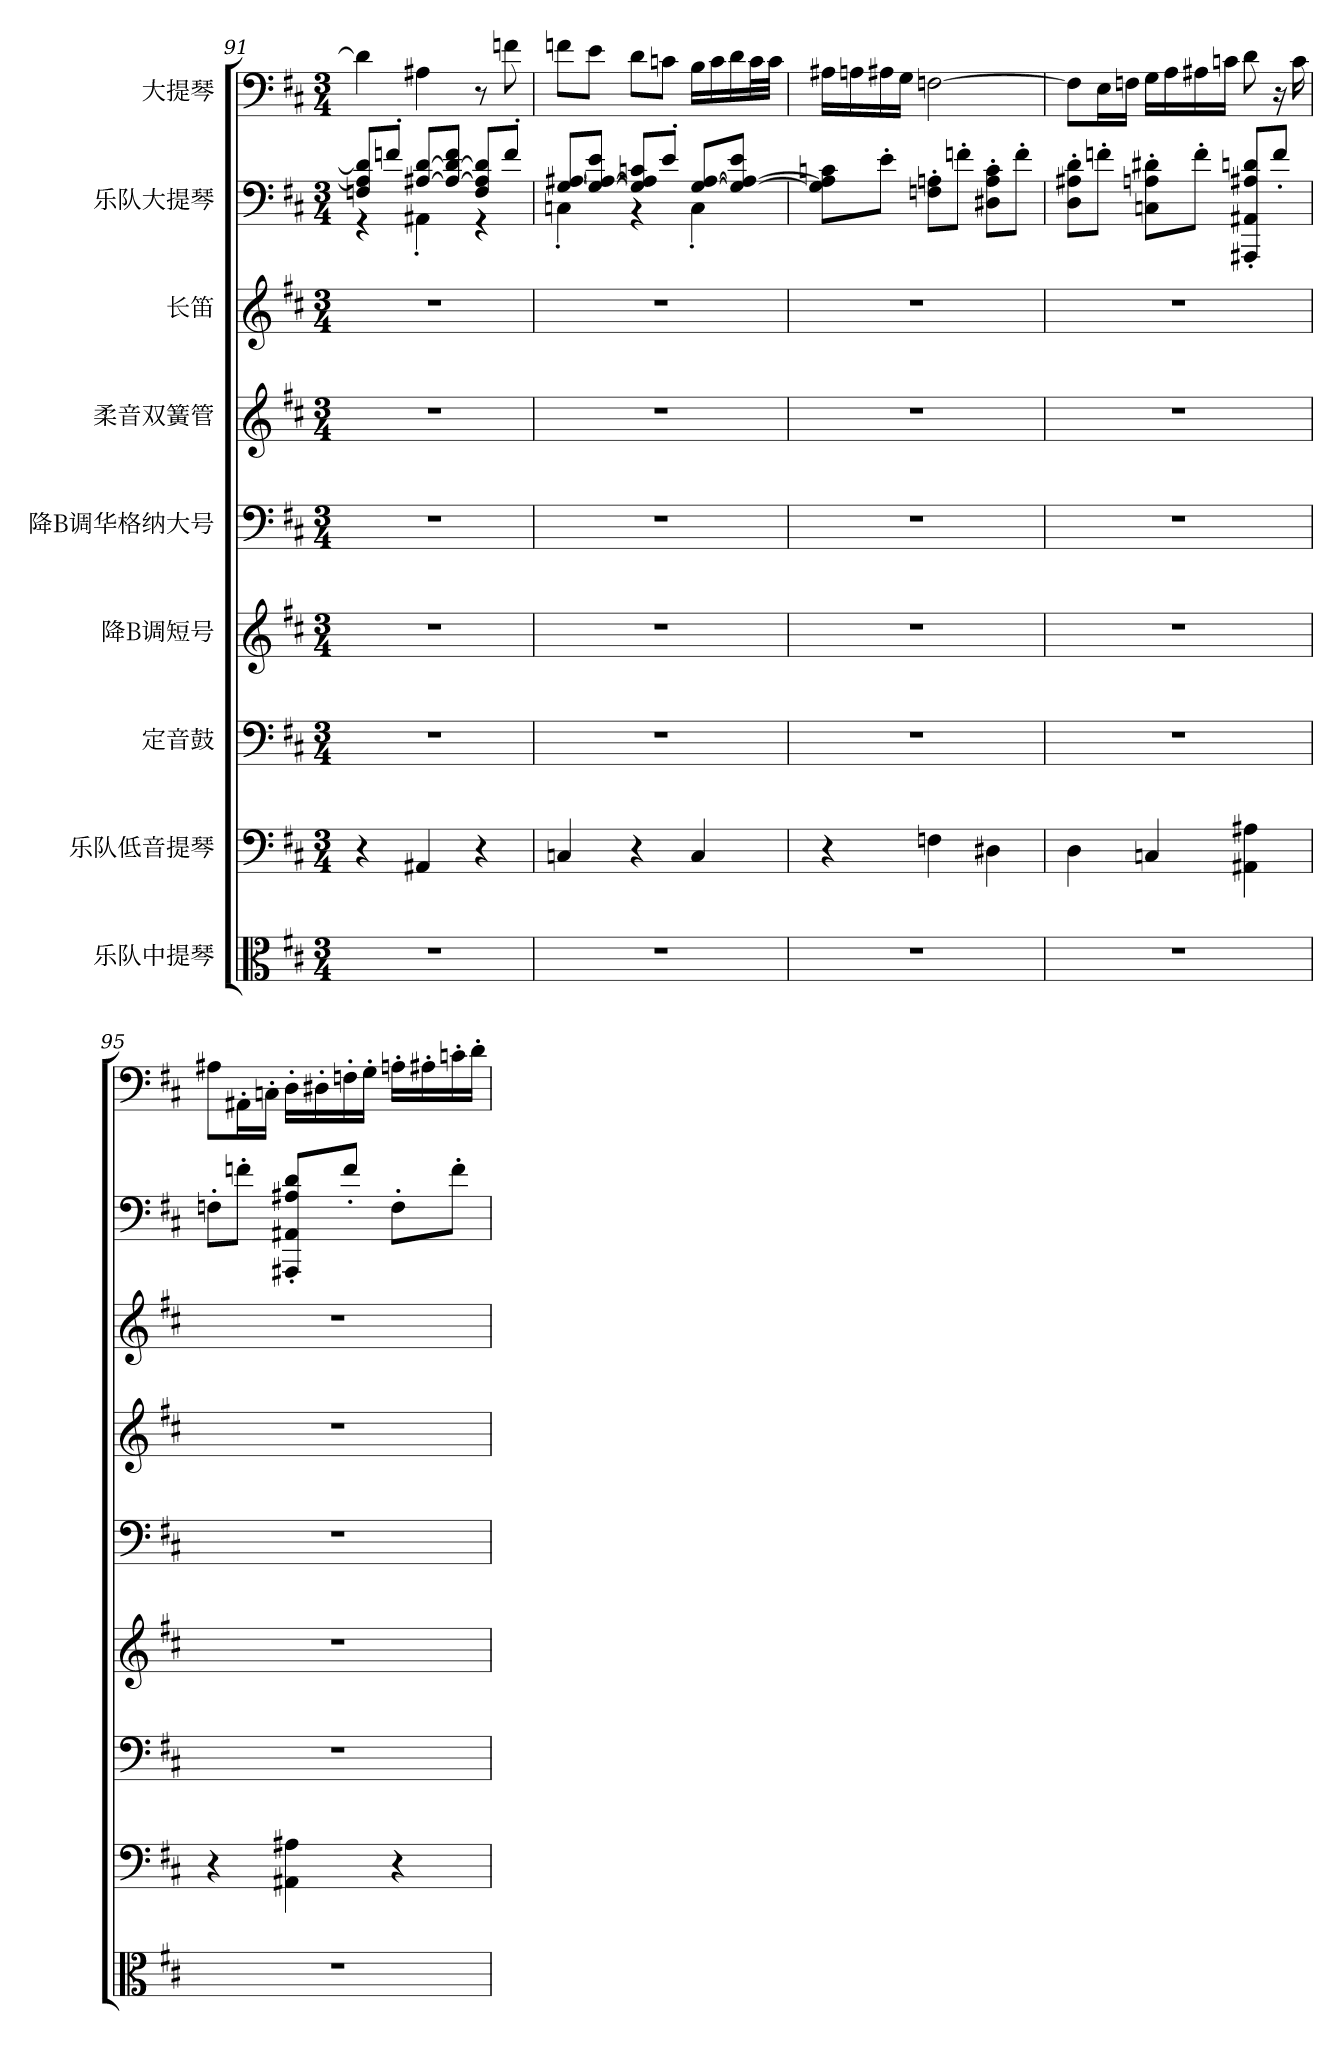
**kern	**kern	**kern	**kern	**kern	**kern	**kern	**kern	**kern
*part9	*part8	*part7	*part6	*part5	*part4	*part3	*part2	*part1
*staff9	*staff8	*staff7	*staff6	*staff5	*staff4	*staff3	*staff2	*staff1
*I"乐队中提琴	*I"乐队低音提琴	*I"定音鼓	*I"降B调短号	*I"降B调华格纳大号	*I"柔音双簧管	*I"长笛	*I"乐队大提琴	*I"大提琴
*clefC3	*clefF4	*clefF4	*clefG2	*clefF4	*clefG2	*clefG2	*clefF4	*clefF4
*	*ITrd7c12	*	*ITrd1c2	*ITrd1c2	*ITrd2c3	*	*	*
*k[f#c#]	*k[f#c#]	*k[f#c#]	*k[]	*k[]	*k[f#c#g#d#a#]	*k[f#c#]	*k[f#c#]	*k[f#c#]
*M3/4	*M3/4	*M3/4	*M3/4	*M3/4	*M3/4	*M3/4	*M3/4	*M3/4
=91	=91	=91	=91	=91	=91	=91	=91	=91
*	*	*	*	*	*	*	*^	*
2.r	4r	2.r	2.r	2.r	2.r	2.r	8Fn/ 8A#/] 8d/]L	4r	4d\]
.	.	.	.	.	.	.	8fn'/J	.	.
.	4AAA#X/	.	.	.	.	.	[8A#X/ [8d/L	4AA#X'\	4A#X\
.	.	.	.	.	.	.	8A#/_ 8d/_ 8f/J	.	.
.	4r	.	.	.	.	.	8F/ 8A#/] 8d/]L	4r	8r
.	.	.	.	.	.	.	8f'/J	.	8fn\
=92	=92	=92	=92	=92	=92	=92	=92	=92	=92
2.r	4CCn/	2.r	2.r	2.r	2.r	2.r	[8G/ [8A#X/L	4Cn'\	8fn\L
.	.	.	.	.	.	.	8G/_ 8A#/_ 8e/J	.	8e\J
.	4r	.	.	.	.	.	8G/] 8A#/] 8cn/L	4r	8d\L
.	.	.	.	.	.	.	8e'/J	.	8cn\J
.	4CC/	.	.	.	.	.	[8G/ [8A#/L	4C'\	16B\LL
.	.	.	.	.	.	.	.	.	16c\
.	.	.	.	.	.	.	8G/_ 8A#/_ 8e/J	.	16d\
.	.	.	.	.	.	.	.	.	32c\L
.	.	.	.	.	.	.	.	.	32c\JJJ
*	*	*	*	*	*	*	*v	*v	*
!!LO:PB:g=z
=93	=93	=93	=93	=93	=93	=93	=93	=93
2.r	4r	2.r	2.r	2.r	2.r	2.r	8G\] 8A#\] 8cn\L	16A#X\LL
.	.	.	.	.	.	.	.	16An\
.	.	.	.	.	.	.	8e'\J	16A#X\
.	.	.	.	.	.	.	.	16G\JJ
.	4FFn\	.	.	.	.	.	8Fn\' 8An\'L	[2Fn\
.	.	.	.	.	.	.	8fn'\J	.
.	4DD#X\	.	.	.	.	.	8D#X\' 8A\' 8c\'L	.
.	.	.	.	.	.	.	8f'\J	.
=94	=94	=94	=94	=94	=94	=94	=94	=94
2.r	4DD\	2.r	2.r	2.r	2.r	2.r	8D\' 8A#X\' 8d\'L	8F\L]
.	.	.	.	.	.	.	8fn'\J	16E\L
.	.	.	.	.	.	.	.	16Fn\JJ
.	4CCn/	.	.	.	.	.	8Cn\' 8An\' 8d#X\'L	16G\LL
.	.	.	.	.	.	.	.	16A\
.	.	.	.	.	.	.	8f'\J	16A#X\
.	.	.	.	.	.	.	.	16cn\JJ
.	4AAA#X\ 4AA#X\	.	.	.	.	.	8AAA#X/' 8AA#X/' 8A#X/' 8dn/'L	8d\
.	.	.	.	.	.	.	8f'/J	16r
.	.	.	.	.	.	.	.	16c\
!!LO:PB:g=z
=95	=95	=95	=95	=95	=95	=95	=95	=95
2.r	4r	2.r	2.r	2.r	2.r	2.r	8Fn'\L	8A#X\L
.	.	.	.	.	.	.	8fn'\J	16AA#X'\L
.	.	.	.	.	.	.	.	16Cn'\JJ
.	4AAA#X\ 4AA#X\	.	.	.	.	.	8AAA#X/' 8AA#X/' 8A#X/' 8d/'L	16D'\LL
.	.	.	.	.	.	.	.	16D#X'\
.	.	.	.	.	.	.	8f'/J	16Fn'\
.	.	.	.	.	.	.	.	16G'\JJ
.	4r	.	.	.	.	.	8F'\L	16An'\LL
.	.	.	.	.	.	.	.	16A#X'\
.	.	.	.	.	.	.	8f'\J	16cn'\
.	.	.	.	.	.	.	.	16d'\JJ
=	=	=	=	=	=	=	=	=
*-	*-	*-	*-	*-	*-	*-	*-	*-
